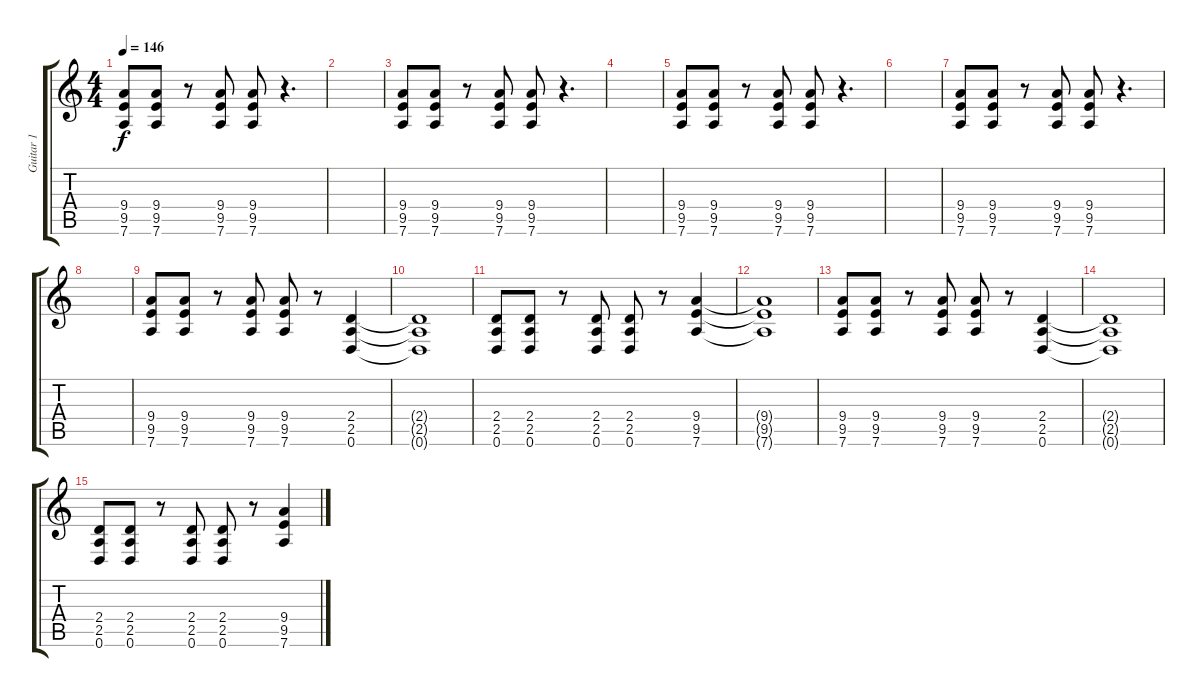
\track ("Guitar 1" "Guitar 1") {instrument distortionguitar}
\staff {score tabs}
\tuning (D4 A3 F3 C3 G2 D2) {hide}
\ts (4 4)
\tempo 146
\clef g2
\ks c
(9.4 9.5 7.6).8{dy f} (9.4 9.5 7.6).8 r.8 (9.4 9.5 7.6).8 (9.4 9.5 7.6).8 r.4{d} |
|
(9.4 9.5 7.6).8 (9.4 9.5 7.6).8 r.8 (9.4 9.5 7.6).8 (9.4 9.5 7.6).8 r.4{d} |
|
(9.4 9.5 7.6).8 (9.4 9.5 7.6).8 r.8 (9.4 9.5 7.6).8 (9.4 9.5 7.6).8 r.4{d} |
|
(9.4 9.5 7.6).8 (9.4 9.5 7.6).8 r.8 (9.4 9.5 7.6).8 (9.4 9.5 7.6).8 r.4{d} |
|
(9.4 9.5 7.6).8 (9.4 9.5 7.6).8 r.8 (9.4 9.5 7.6).8 (9.4 9.5 7.6).8 r.8 (2.4 2.5 0.6).4 |
(2.4{t} 2.5{t} 0.6{t}).1 |
(2.4 2.5 0.6).8 (2.4 2.5 0.6).8 r.8 (2.4 2.5 0.6).8 (2.4 2.5 0.6).8 r.8 (9.4 9.5 7.6).4 |
(9.4{t} 9.5{t} 7.6{t}).1 |
(9.4 9.5 7.6).8 (9.4 9.5 7.6).8 r.8 (9.4 9.5 7.6).8 (9.4 9.5 7.6).8 r.8 (2.4 2.5 0.6).4 |
(2.4{t} 2.5{t} 0.6{t}).1 |
(2.4 2.5 0.6).8 (2.4 2.5 0.6).8 r.8 (2.4 2.5 0.6).8 (2.4 2.5 0.6).8 r.8 (9.4 9.5 7.6).4
